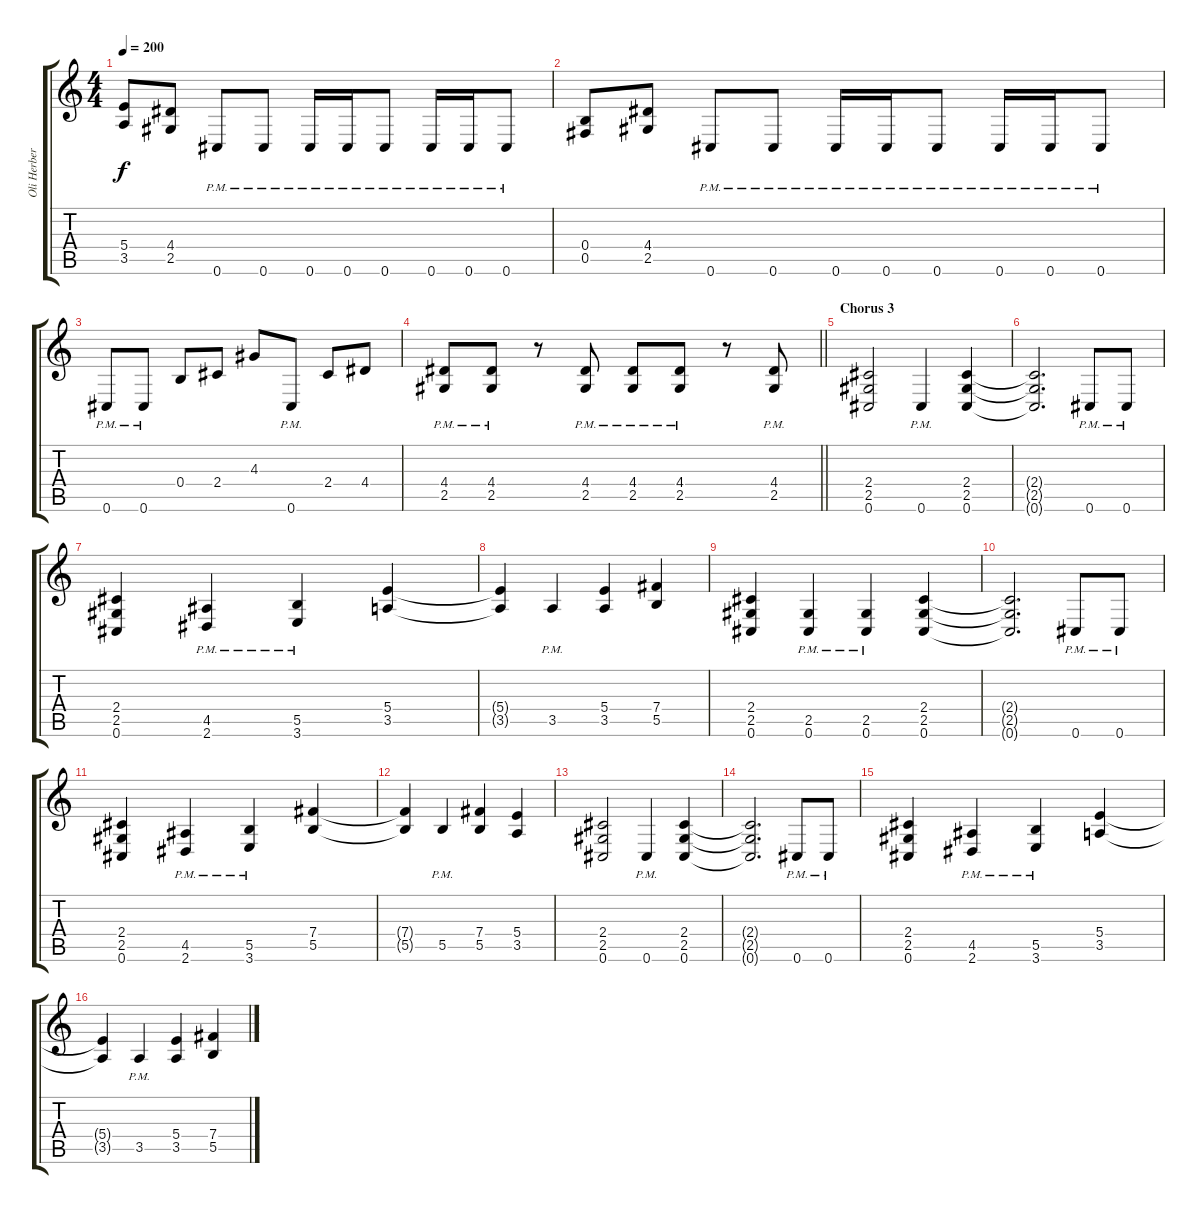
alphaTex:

\track ("Oli Herbert" "Oli Herber") {instrument distortionguitar}
\staff {score tabs}
\tuning (Db4 Ab3 E3 B2 Gb2 Db2) {hide}
\ts (4 4)
\tempo 200
\clef g2
\ks c
(5.4 3.5).8{dy f} (4.4 2.5).8 0.6{pm}.8 0.6{pm}.8 0.6{pm}.16 0.6{pm}.16 0.6{pm}.8 0.6{pm}.16 0.6{pm}.16 0.6{pm}.8 |
(0.4 0.5).8 (4.4 2.5).8 0.6{pm}.8 0.6{pm}.8 0.6{pm}.16 0.6{pm}.16 0.6{pm}.8 0.6{pm}.16 0.6{pm}.16 0.6{pm}.8 |
0.6{pm}.8 0.6{pm}.8 0.4.8 2.4.8 4.3.8 0.6{pm}.8 2.4.8 4.4.8 |
\barLineRight lightlight
(4.4{pm} 2.5).8 (4.4{pm} 2.5).8 r.8 (4.4{pm} 2.5).8 (4.4{pm} 2.5).8 (4.4{pm} 2.5).8 r.8 (4.4{pm} 2.5).8 |
\section ("" "Chorus 3")
(2.4 2.5 0.6).2 0.6{pm}.4 (2.4 2.5 0.6).4 |
(2.4{t} 2.5{t} 0.6{t}).2{d} 0.6{pm}.8 0.6{pm}.8 |
(2.4 2.5 0.6).4 (4.5{pm} 2.6{pm}).4 (5.5{pm} 3.6{pm}).4 (5.4 3.5).4 |
(5.4{t} 3.5{t}).4 3.5{pm}.4 (5.4 3.5).4 (7.4 5.5).4 |
(2.4 2.5 0.6).4 (2.5{pm} 0.6{pm}).4 (2.5{pm} 0.6{pm}).4 (2.4 2.5 0.6).4 |
(2.4{t} 2.5{t} 0.6{t}).2{d} 0.6{pm}.8 0.6{pm}.8 |
(2.4 2.5 0.6).4 (4.5{pm} 2.6{pm}).4 (5.5{pm} 3.6{pm}).4 (7.4 5.5).4 |
(7.4{t} 5.5{t}).4 5.5{pm}.4 (7.4 5.5).4 (5.4 3.5).4 |
(2.4 2.5 0.6).2 0.6{pm}.4 (2.4 2.5 0.6).4 |
(2.4{t} 2.5{t} 0.6{t}).2{d} 0.6{pm}.8 0.6{pm}.8 |
(2.4 2.5 0.6).4 (4.5{pm} 2.6{pm}).4 (5.5{pm} 3.6{pm}).4 (5.4 3.5).4 |
(5.4{t} 3.5{t}).4 3.5{pm}.4 (5.4 3.5).4 (7.4 5.5).4
